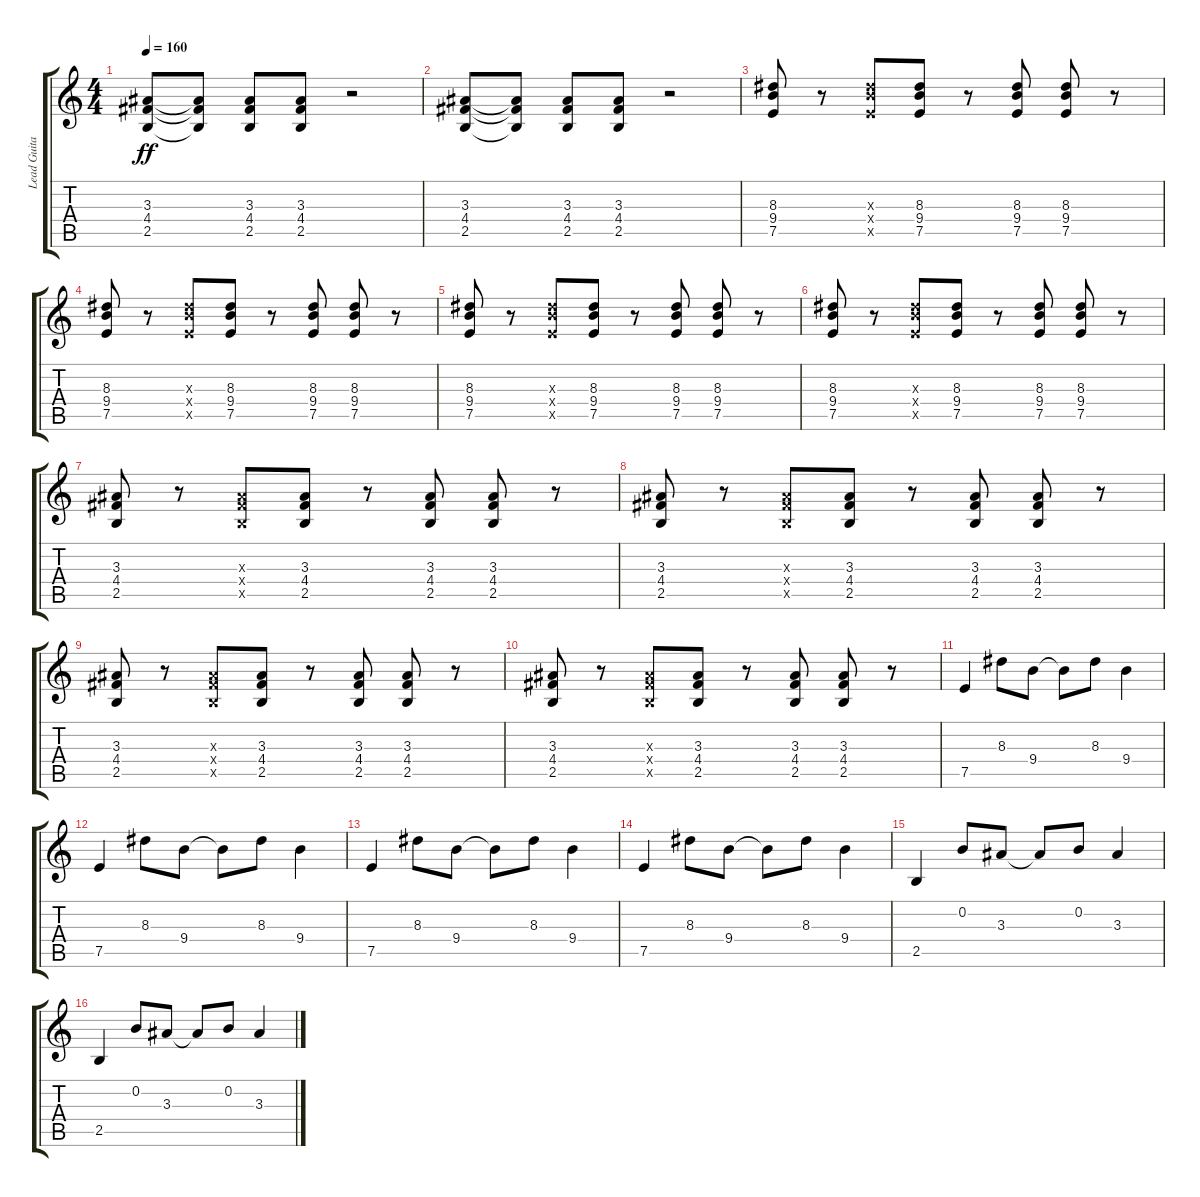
\track ("Lead Guitar" "Lead Guita") {instrument electricguitarmuted}
\staff {score tabs}
\tuning (E4 B3 G3 D3 A2 E2) {hide}
\ts (4 4)
\tempo 160
\clef g2
\ks c
(3.3 4.4 2.5).8{dy ff} (3.3{t} 4.4{t} 2.5{t}).8 (3.3 4.4 2.5).8 (3.3 4.4 2.5).8 r.2 |
(3.3 4.4 2.5).8 (3.3{t} 4.4{t} 2.5{t}).8 (3.3 4.4 2.5).8 (3.3 4.4 2.5).8 r.2 |
(8.3 9.4 7.5).8 r.8 (8.3{x} 9.4{x} 7.5{x}).8 (8.3 9.4 7.5).8 r.8 (8.3 9.4 7.5).8 (8.3 9.4 7.5).8 r.8 |
(8.3 9.4 7.5).8 r.8 (8.3{x} 9.4{x} 7.5{x}).8 (8.3 9.4 7.5).8 r.8 (8.3 9.4 7.5).8 (8.3 9.4 7.5).8 r.8 |
(8.3 9.4 7.5).8 r.8 (8.3{x} 9.4{x} 7.5{x}).8 (8.3 9.4 7.5).8 r.8 (8.3 9.4 7.5).8 (8.3 9.4 7.5).8 r.8 |
(8.3 9.4 7.5).8 r.8 (8.3{x} 9.4{x} 7.5{x}).8 (8.3 9.4 7.5).8 r.8 (8.3 9.4 7.5).8 (8.3 9.4 7.5).8 r.8 |
(3.3 4.4 2.5).8 r.8 (3.3{x} 4.4{x} 2.5{x}).8 (3.3 4.4 2.5).8 r.8 (3.3 4.4 2.5).8 (3.3 4.4 2.5).8 r.8 |
(3.3 4.4 2.5).8 r.8 (3.3{x} 4.4{x} 2.5{x}).8 (3.3 4.4 2.5).8 r.8 (3.3 4.4 2.5).8 (3.3 4.4 2.5).8 r.8 |
(3.3 4.4 2.5).8 r.8 (3.3{x} 4.4{x} 2.5{x}).8 (3.3 4.4 2.5).8 r.8 (3.3 4.4 2.5).8 (3.3 4.4 2.5).8 r.8 |
(3.3 4.4 2.5).8 r.8 (3.3{x} 4.4{x} 2.5{x}).8 (3.3 4.4 2.5).8 r.8 (3.3 4.4 2.5).8 (3.3 4.4 2.5).8 r.8 |
7.5.4 8.3.8 9.4.8 9.4{t}.8 8.3.8 9.4.4 |
7.5.4 8.3.8 9.4.8 9.4{t}.8 8.3.8 9.4.4 |
7.5.4 8.3.8 9.4.8 9.4{t}.8 8.3.8 9.4.4 |
7.5.4 8.3.8 9.4.8 9.4{t}.8 8.3.8 9.4.4 |
2.5.4 0.2.8 3.3.8 3.3{t}.8 0.2.8 3.3.4 |
2.5.4 0.2.8 3.3.8 3.3{t}.8 0.2.8 3.3.4
